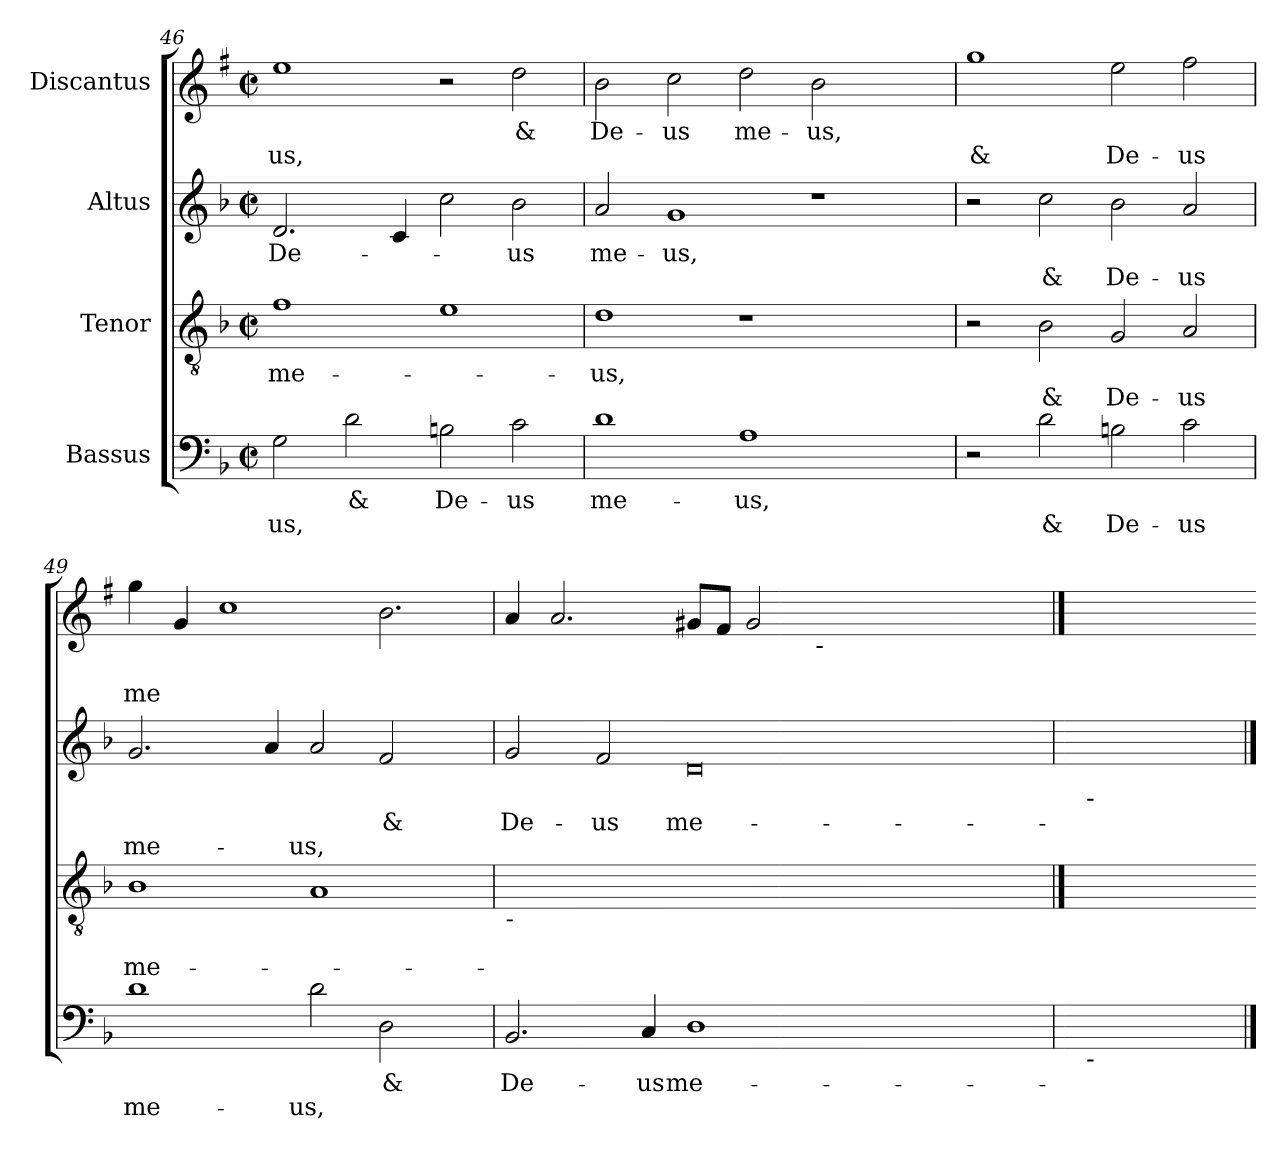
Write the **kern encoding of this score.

**kern	**text	**text	**kern	**text	**text	**kern	**text	**text	**kern	**text	**text
*part4	*part4	*part4	*part3	*part3	*part3	*part2	*part2	*part2	*part1	*part1	*part1
*staff4	*staff4	*staff4	*staff3	*staff3	*staff3	*staff2	*staff2	*staff2	*staff1	*staff1	*staff1
*I"Bassus	*	*	*I"Tenor	*	*	*I"Altus	*	*	*I"Discantus	*	*
*clefF4	*	*	*clefGv2	*	*	*clefG2	*	*	*clefG2	*	*
*	*	*	*	*	*	*	*	*	*ITrd1c2	*	*
*k[b-]	*	*	*k[b-]	*	*	*k[b-]	*	*	*k[b-]	*	*
*F:	*	*	*F:	*	*	*F:	*	*	*F:	*	*
*M4/2	*	*	*M4/2	*	*	*M4/2	*	*	*M4/2	*	*
*met(c|)	*	*	*met(c|)	*	*	*met(c|)	*	*	*met(c|)	*	*
=46	=46	=46	=46	=46	=46	=46	=46	=46	=46	=46	=46
!	!	!LO:LY:b	!	!LO:LY:b	!	!	!LO:LY:b	!	!	!	!LO:LY:b
2G	.	-us,	1f	me-	.	2.d	De-	.	1dd	.	-us,
!	!LO:LY:b	!	!	!	!	!	!	!	!	!	!
2d	&	.	.	.	.	.	.	.	.	.	.
.	.	.	.	.	.	4c	.	.	.	.	.
!	!LO:LY:b	!	!	!	!	!	!	!	!	!	!
2Bn	De-	.	1e	.	.	2cc	.	.	2r	.	.
!	!LO:LY:b	!	!	!	!	!	!LO:LY:b	!	!	!LO:LY:b	!
2c	-us	.	.	.	.	2b-	-us	.	2cc	&	.
=47	=47	=47	=47	=47	=47	=47	=47	=47	=47	=47	=47
!	!LO:LY:b	!	!	!LO:LY:b	!	!	!LO:LY:b	!	!	!LO:LY:b	!
1d	me-	.	1d	-us,	.	2a	me-	.	2a	De-	.
!	!	!	!	!	!	!	!LO:LY:b	!	!	!LO:LY:b	!
.	.	.	.	.	.	1g	-us,	.	2b-	-us	.
!	!LO:LY:b	!	!	!	!	!	!	!	!	!LO:LY:b	!
1A	-us,	.	1r	.	.	.	.	.	2cc	me-	.
!	!	!	!	!	!	!	!	!	!	!LO:LY:b	!
.	.	.	.	.	.	1r	.	.	2a	-us,	.
2ryy	.	.	2ryy	.	.	.	.	.	2ryy	.	.
=48	=48	=48	=48	=48	=48	=48	=48	=48	=48	=48	=48
!	!	!	!	!	!	!	!	!	!	!	!LO:LY:b
2r	.	.	2r	.	.	2r	.	.	1ff	.	&
!	!	!LO:LY:b	!	!	!LO:LY:b	!	!	!LO:LY:b	!	!	!
2d	.	&	2B-	.	&	2cc	.	&	.	.	.
!	!	!LO:LY:b	!	!	!LO:LY:b	!	!	!LO:LY:b	!	!	!LO:LY:b
2Bn	.	De-	2G	.	De-	2b-	.	De-	2dd	.	De-
!	!	!LO:LY:b	!	!	!LO:LY:b	!	!	!LO:LY:b	!	!	!LO:LY:b
2c	.	-us	2A	.	-us	2a	.	-us	2ee	.	-us
=49	=49	=49	=49	=49	=49	=49	=49	=49	=49	=49	=49
!	!	!LO:LY:b	!	!	!LO:LY:b	!	!	!LO:LY:b	!	!	!LO:LY:b
1d	.	me-	1B-	.	me-	2.g	.	me-	4ff	.	me
.	.	.	.	.	.	.	.	.	4f	.	.
.	.	.	.	.	.	.	.	.	1b-	.	.
.	.	.	.	.	.	4a	.	.	.	.	.
!	!	!LO:LY:b	!	!	!	!	!	!LO:LY:b	!	!	!
2d	.	-us,	1A	.	.	2a	.	-us,	.	.	.
!	!LO:LY:b	!	!	!	!	!	!LO:LY:b	!	!	!	!
2D	&	.	.	.	.	2f	&	.	2.a	.	.
4ryy	.	.	4ryy	.	.	4ryy	.	.	.	.	.
=50	=50	=50	=50	=50	=50	=50	=50	=50	=50	=50	=50
!	!	!	!LO:TX:b:t=-	!	!	!	!	!	!	!	!
!	!LO:LY:b	!	!	!	!LO:LY:b	!	!LO:LY:b	!	!	!	!
2.BB-	De-	.	0Gyy	.	-us.	2g	De-	.	4g	.	.
.	.	.	.	.	.	.	.	.	2.g	.	.
!	!	!	!	!	!	!	!LO:LY:b	!	!	!	!
.	.	.	.	.	.	2f	-us	.	.	.	.
!	!LO:LY:b	!	!	!	!	!	!	!	!	!	!
4C	-us	.	.	.	.	.	.	.	.	.	.
!	!LO:LY:b	!	!	!	!	!	!LO:LY:b	!	!	!	!
1D	me-	.	.	.	.	0d	me-	.	8f#L	.	.
.	.	.	.	.	.	.	.	.	8eJ	.	.
.	.	.	.	.	.	.	.	.	2f#	.	.
!	!	!	!	!	!	!	!	!	!LO:TX:b:t=-	!	!
!	!	!	!	!	!	!	!	!	!	!	!LO:LY:b
.	.	.	.	.	.	.	.	.	0gyy	.	us.
1..ryy	.	.	1..ryy	.	.	.	.	.	.	.	.
.	.	.	.	.	.	2.ryy	.	.	.	.	.
=	==	==	==	==	==	=	==	==	==	==	==
!	!	!	!	!	!	!LO:TX:b:t=-	!	!	!	!	!
!LO:TX:b:t=-	!	!	!	!	!	!	!	!	!	!	!
!	!LO:LY:b	!	!	!	!	!	!LO:LY:b	!	!	!	!
0Gyy	-us.	.	0ryy	.	.	0Bnyy	-us.	.	0ryy	.	.
==	=	=	=	=	=	==	=	=	=	=	=
*-	*-	*-	*-	*-	*-	*-	*-	*-	*-	*-	*-
